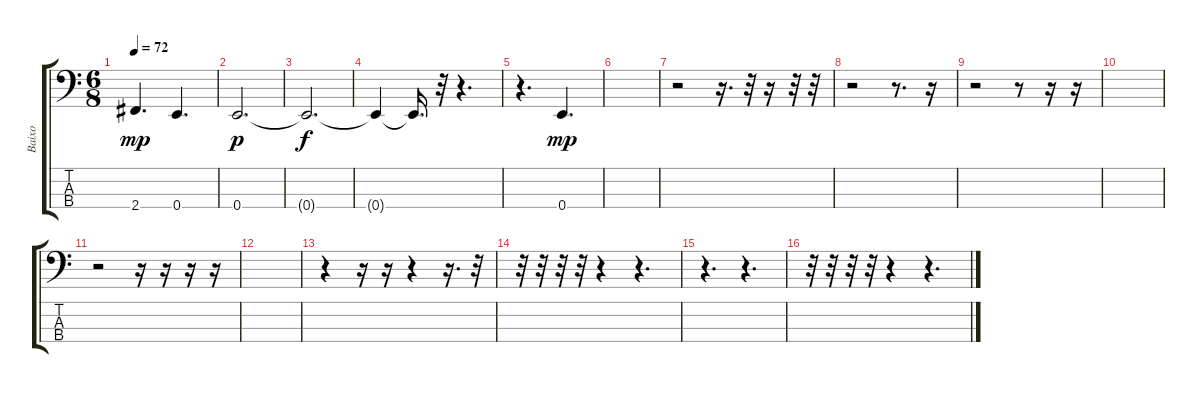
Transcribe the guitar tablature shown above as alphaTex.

\track ("Baixo" "Baixo") {instrument electricbassfinger}
\staff {score tabs}
\tuning (G2 D2 A1 E1) {hide}
\ts (6 8)
\tempo 72
\clef f4
\ks c
2.4.4{d dy mp} 0.4.4{d} |
0.4.2{d dy p} |
0.4{t}.2{d dy f} |
0.4{t}.4 0.4{t}.16{d} r.32 r.4{d} |
r.4{d} 0.4.4{d dy mp} |
|
r.2 r.16{d} r.32 r.16 r.32 r.32 |
r.2 r.8{d} r.16 |
r.2 r.8 r.16 r.16 |
|
r.2 r.16 r.16 r.16 r.16 |
|
r.4 r.16 r.16 r.4 r.16{d} r.32 |
r.32 r.32 r.32 r.32 r.4 r.4{d} |
r.4{d} r.4{d} |
r.32 r.32 r.32 r.32 r.4 r.4{d}
